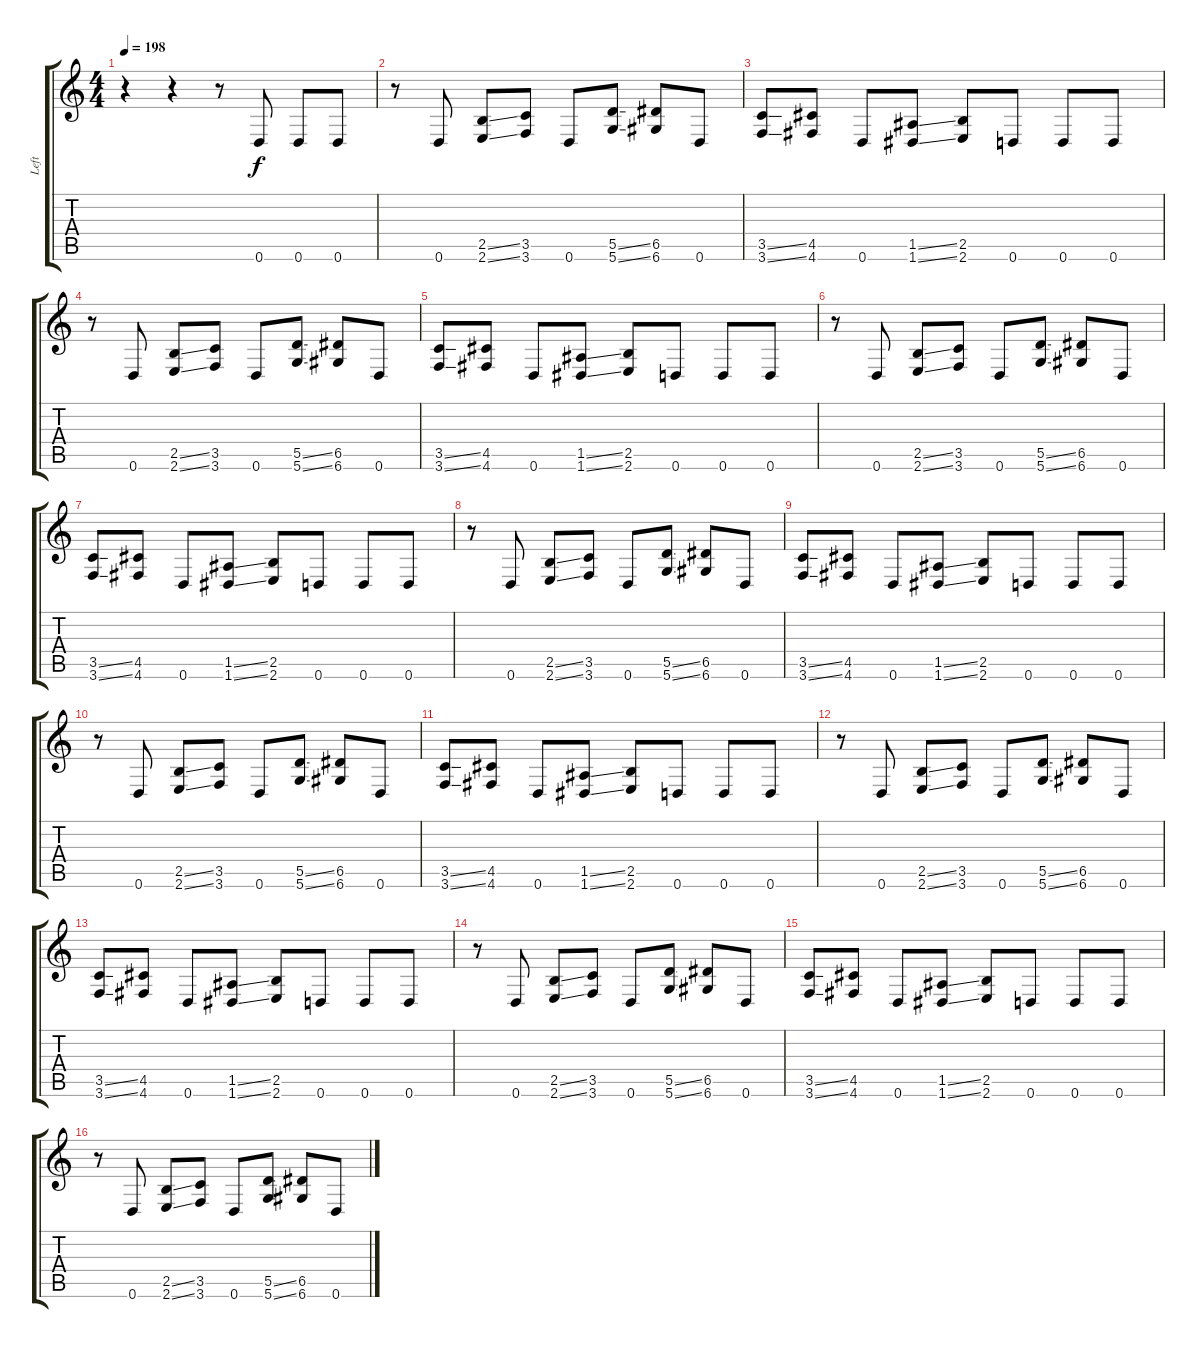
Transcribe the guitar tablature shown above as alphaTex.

\track ("Left" "Left") {instrument distortionguitar}
\staff {score tabs}
\tuning (E4 B3 G3 D3 A2 D2) {hide}
\ts (4 4)
\tempo 198
\clef g2
\ks c
r.4{dy f instrument distortionguitar} r.4 r.8 0.6.8 0.6.8 0.6.8 |
r.8 0.6.8 (2.5{ss} 2.6{ss}).8 (3.5 3.6).8 0.6.8 (5.5{ss} 5.6{ss}).8 (6.5 6.6).8 0.6.8 |
(3.5{ss} 3.6{ss}).8 (4.5 4.6).8 0.6.8 (1.5{ss} 1.6{ss}).8 (2.5 2.6).8 0.6.8 0.6.8 0.6.8 |
r.8 0.6.8 (2.5{ss} 2.6{ss}).8 (3.5 3.6).8 0.6.8 (5.5{ss} 5.6{ss}).8 (6.5 6.6).8 0.6.8 |
(3.5{ss} 3.6{ss}).8 (4.5 4.6).8 0.6.8 (1.5{ss} 1.6{ss}).8 (2.5 2.6).8 0.6.8 0.6.8 0.6.8 |
r.8 0.6.8 (2.5{ss} 2.6{ss}).8 (3.5 3.6).8 0.6.8 (5.5{ss} 5.6{ss}).8 (6.5 6.6).8 0.6.8 |
(3.5{ss} 3.6{ss}).8 (4.5 4.6).8 0.6.8 (1.5{ss} 1.6{ss}).8 (2.5 2.6).8 0.6.8 0.6.8 0.6.8 |
r.8 0.6.8 (2.5{ss} 2.6{ss}).8 (3.5 3.6).8 0.6.8 (5.5{ss} 5.6{ss}).8 (6.5 6.6).8 0.6.8 |
(3.5{ss} 3.6{ss}).8 (4.5 4.6).8 0.6.8 (1.5{ss} 1.6{ss}).8 (2.5 2.6).8 0.6.8 0.6.8 0.6.8 |
r.8 0.6.8 (2.5{ss} 2.6{ss}).8 (3.5 3.6).8 0.6.8 (5.5{ss} 5.6{ss}).8 (6.5 6.6).8 0.6.8 |
(3.5{ss} 3.6{ss}).8 (4.5 4.6).8 0.6.8 (1.5{ss} 1.6{ss}).8 (2.5 2.6).8 0.6.8 0.6.8 0.6.8 |
r.8 0.6.8 (2.5{ss} 2.6{ss}).8 (3.5 3.6).8 0.6.8 (5.5{ss} 5.6{ss}).8 (6.5 6.6).8 0.6.8 |
(3.5{ss} 3.6{ss}).8 (4.5 4.6).8 0.6.8 (1.5{ss} 1.6{ss}).8 (2.5 2.6).8 0.6.8 0.6.8 0.6.8 |
r.8 0.6.8 (2.5{ss} 2.6{ss}).8 (3.5 3.6).8 0.6.8 (5.5{ss} 5.6{ss}).8 (6.5 6.6).8 0.6.8 |
(3.5{ss} 3.6{ss}).8 (4.5 4.6).8 0.6.8 (1.5{ss} 1.6{ss}).8 (2.5 2.6).8 0.6.8 0.6.8 0.6.8 |
r.8 0.6.8 (2.5{ss} 2.6{ss}).8 (3.5 3.6).8 0.6.8 (5.5{ss} 5.6{ss}).8 (6.5 6.6).8 0.6.8
